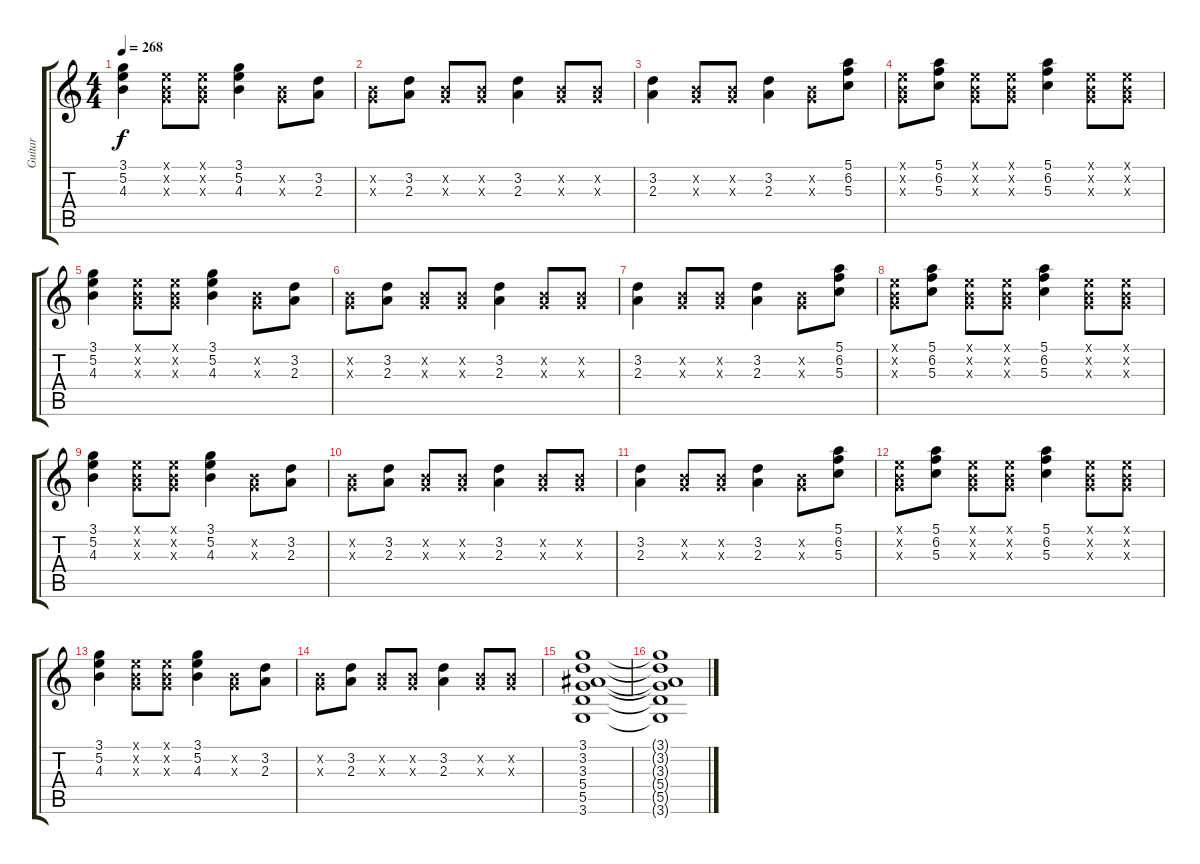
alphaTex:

\track ("Guitar" "Guitar") {instrument distortionguitar}
\staff {score tabs}
\tuning (E4 B3 G3 D3 A2 E2) {hide}
\ts (4 4)
\tempo 268
\clef g2
\ks c
(3.1 5.2 4.3).4{dy f} (0.1{x} 0.2{x} 0.3{x}).8 (0.1{x} 0.2{x} 0.3{x}).8 (3.1 5.2 4.3).4 (0.2{x} 0.3{x}).8 (3.2 2.3).8 |
(0.2{x} 0.3{x}).8 (3.2 2.3).8 (0.2{x} 0.3{x}).8 (0.2{x} 0.3{x}).8 (3.2 2.3).4 (0.2{x} 0.3{x}).8 (0.2{x} 0.3{x}).8 |
(3.2 2.3).4 (0.2{x} 0.3{x}).8 (0.2{x} 0.3{x}).8 (3.2 2.3).4 (0.2{x} 0.3{x}).8 (5.1 6.2 5.3).8 |
(0.1{x} 0.2{x} 0.3{x}).8 (5.1 6.2 5.3).8 (0.1{x} 0.2{x} 0.3{x}).8 (0.1{x} 0.2{x} 0.3{x}).8 (5.1 6.2 5.3).4 (0.1{x} 0.2{x} 0.3{x}).8 (0.1{x} 0.2{x} 0.3{x}).8 |
(3.1 5.2 4.3).4 (0.1{x} 0.2{x} 0.3{x}).8 (0.1{x} 0.2{x} 0.3{x}).8 (3.1 5.2 4.3).4 (0.2{x} 0.3{x}).8 (3.2 2.3).8 |
(0.2{x} 0.3{x}).8 (3.2 2.3).8 (0.2{x} 0.3{x}).8 (0.2{x} 0.3{x}).8 (3.2 2.3).4 (0.2{x} 0.3{x}).8 (0.2{x} 0.3{x}).8 |
(3.2 2.3).4 (0.2{x} 0.3{x}).8 (0.2{x} 0.3{x}).8 (3.2 2.3).4 (0.2{x} 0.3{x}).8 (5.1 6.2 5.3).8 |
(0.1{x} 0.2{x} 0.3{x}).8 (5.1 6.2 5.3).8 (0.1{x} 0.2{x} 0.3{x}).8 (0.1{x} 0.2{x} 0.3{x}).8 (5.1 6.2 5.3).4 (0.1{x} 0.2{x} 0.3{x}).8 (0.1{x} 0.2{x} 0.3{x}).8 |
(3.1 5.2 4.3).4 (0.1{x} 0.2{x} 0.3{x}).8 (0.1{x} 0.2{x} 0.3{x}).8 (3.1 5.2 4.3).4 (0.2{x} 0.3{x}).8 (3.2 2.3).8 |
(0.2{x} 0.3{x}).8 (3.2 2.3).8 (0.2{x} 0.3{x}).8 (0.2{x} 0.3{x}).8 (3.2 2.3).4 (0.2{x} 0.3{x}).8 (0.2{x} 0.3{x}).8 |
(3.2 2.3).4 (0.2{x} 0.3{x}).8 (0.2{x} 0.3{x}).8 (3.2 2.3).4 (0.2{x} 0.3{x}).8 (5.1 6.2 5.3).8 |
(0.1{x} 0.2{x} 0.3{x}).8 (5.1 6.2 5.3).8 (0.1{x} 0.2{x} 0.3{x}).8 (0.1{x} 0.2{x} 0.3{x}).8 (5.1 6.2 5.3).4 (0.1{x} 0.2{x} 0.3{x}).8 (0.1{x} 0.2{x} 0.3{x}).8 |
(3.1 5.2 4.3).4 (0.1{x} 0.2{x} 0.3{x}).8 (0.1{x} 0.2{x} 0.3{x}).8 (3.1 5.2 4.3).4 (0.2{x} 0.3{x}).8 (3.2 2.3).8 |
(0.2{x} 0.3{x}).8 (3.2 2.3).8 (0.2{x} 0.3{x}).8 (0.2{x} 0.3{x}).8 (3.2 2.3).4 (0.2{x} 0.3{x}).8 (0.2{x} 0.3{x}).8 |
(3.1 3.2 3.3 5.4 5.5 3.6).1 |
(3.1{t} 3.2{t} 3.3{t} 5.4{t} 5.5{t} 3.6{t}).1
